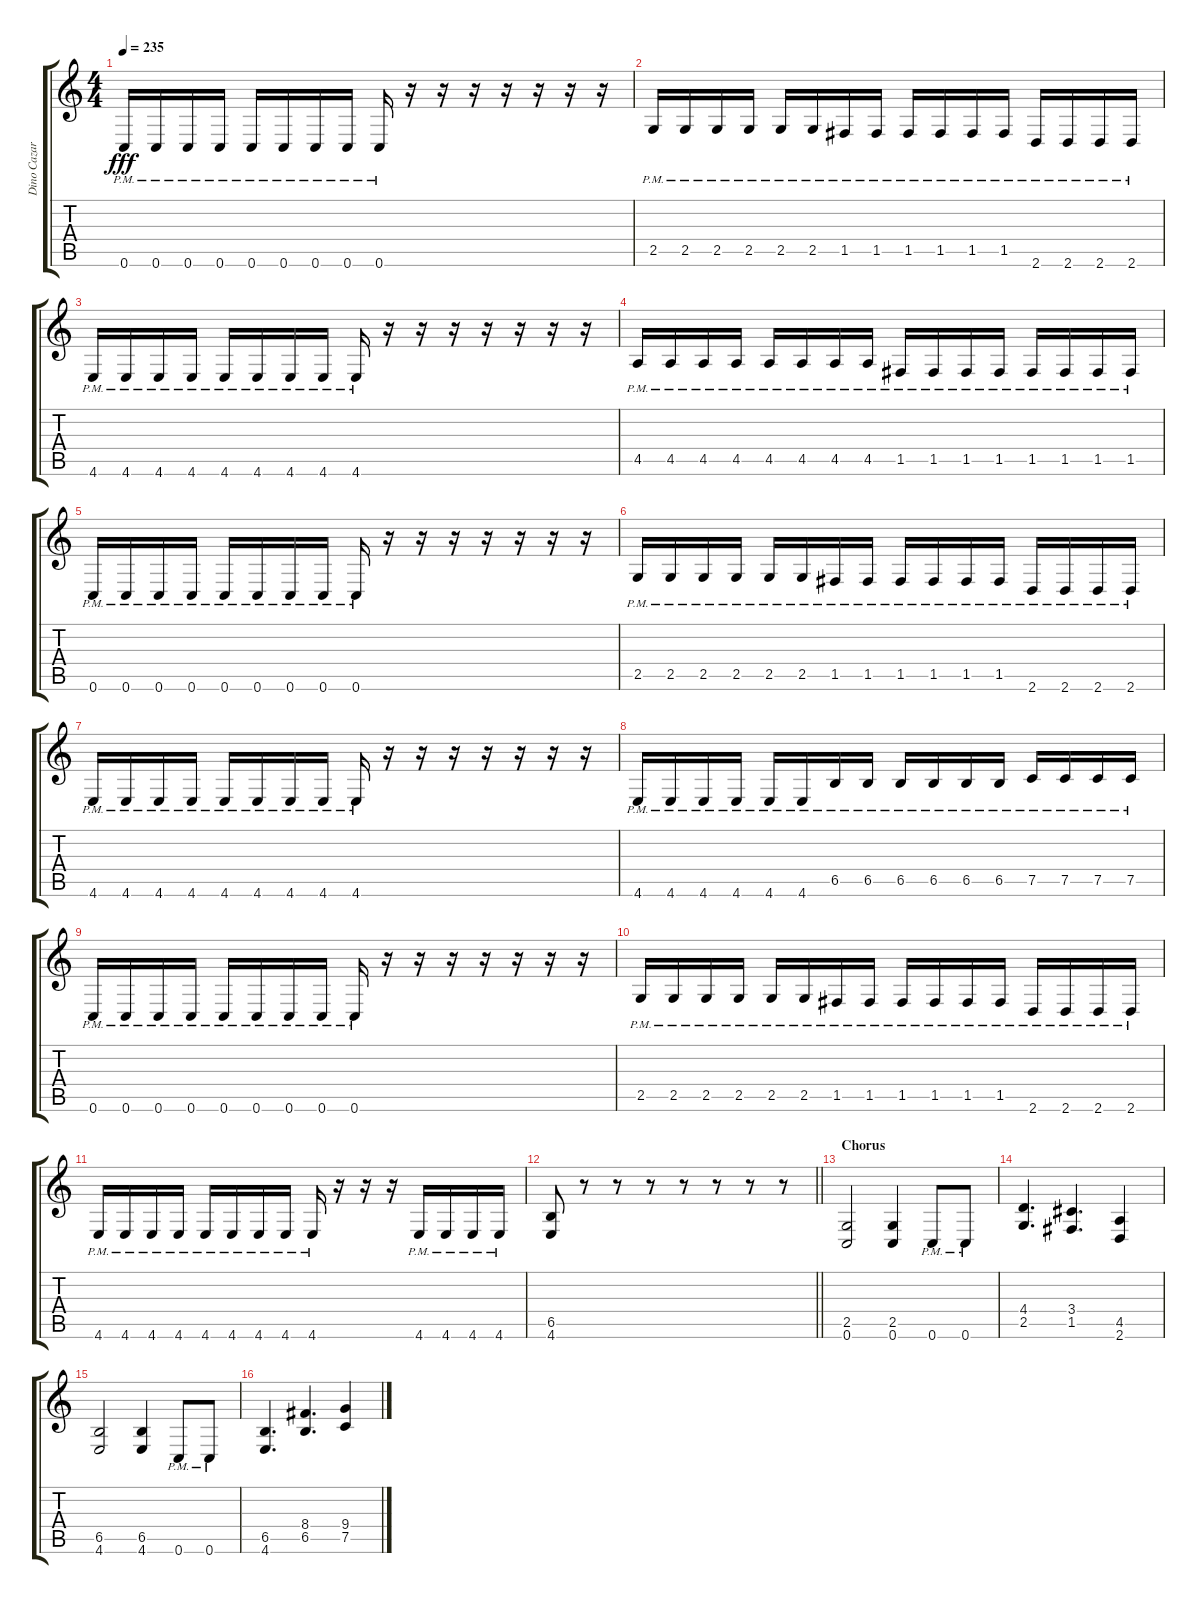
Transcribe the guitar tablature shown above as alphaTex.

\track ("Dino Cazares (Right)" "Dino Cazar") {instrument overdrivenguitar}
\staff {score tabs}
\tuning (C4 G3 Eb3 Bb2 F2 C2) {hide}
\ts (4 4)
\tempo 235
\clef g2
\ks c
0.6{pm}.16{dy fff} 0.6{pm}.16 0.6{pm}.16 0.6{pm}.16 0.6{pm}.16 0.6{pm}.16 0.6{pm}.16 0.6{pm}.16 0.6{pm}.16 r.16 r.16 r.16 r.16 r.16 r.16 r.16 |
2.5{pm}.16 2.5{pm}.16 2.5{pm}.16 2.5{pm}.16 2.5{pm}.16 2.5{pm}.16 1.5{pm}.16 1.5{pm}.16 1.5{pm}.16 1.5{pm}.16 1.5{pm}.16 1.5{pm}.16 2.6{pm}.16 2.6{pm}.16 2.6{pm}.16 2.6{pm}.16 |
4.6{pm}.16 4.6{pm}.16 4.6{pm}.16 4.6{pm}.16 4.6{pm}.16 4.6{pm}.16 4.6{pm}.16 4.6{pm}.16 4.6{pm}.16 r.16 r.16 r.16 r.16 r.16 r.16 r.16 |
4.5{pm}.16 4.5{pm}.16 4.5{pm}.16 4.5{pm}.16 4.5{pm}.16 4.5{pm}.16 4.5{pm}.16 4.5{pm}.16 1.5{pm}.16 1.5{pm}.16 1.5{pm}.16 1.5{pm}.16 1.5{pm}.16 1.5{pm}.16 1.5{pm}.16 1.5{pm}.16 |
0.6{pm}.16 0.6{pm}.16 0.6{pm}.16 0.6{pm}.16 0.6{pm}.16 0.6{pm}.16 0.6{pm}.16 0.6{pm}.16 0.6{pm}.16 r.16 r.16 r.16 r.16 r.16 r.16 r.16 |
2.5{pm}.16 2.5{pm}.16 2.5{pm}.16 2.5{pm}.16 2.5{pm}.16 2.5{pm}.16 1.5{pm}.16 1.5{pm}.16 1.5{pm}.16 1.5{pm}.16 1.5{pm}.16 1.5{pm}.16 2.6{pm}.16 2.6{pm}.16 2.6{pm}.16 2.6{pm}.16 |
4.6{pm}.16 4.6{pm}.16 4.6{pm}.16 4.6{pm}.16 4.6{pm}.16 4.6{pm}.16 4.6{pm}.16 4.6{pm}.16 4.6{pm}.16 r.16 r.16 r.16 r.16 r.16 r.16 r.16 |
4.6{pm}.16 4.6{pm}.16 4.6{pm}.16 4.6{pm}.16 4.6{pm}.16 4.6{pm}.16 6.5{pm}.16 6.5{pm}.16 6.5{pm}.16 6.5{pm}.16 6.5{pm}.16 6.5{pm}.16 7.5{pm}.16 7.5{pm}.16 7.5{pm}.16 7.5{pm}.16 |
0.6{pm}.16 0.6{pm}.16 0.6{pm}.16 0.6{pm}.16 0.6{pm}.16 0.6{pm}.16 0.6{pm}.16 0.6{pm}.16 0.6{pm}.16 r.16 r.16 r.16 r.16 r.16 r.16 r.16 |
2.5{pm}.16 2.5{pm}.16 2.5{pm}.16 2.5{pm}.16 2.5{pm}.16 2.5{pm}.16 1.5{pm}.16 1.5{pm}.16 1.5{pm}.16 1.5{pm}.16 1.5{pm}.16 1.5{pm}.16 2.6{pm}.16 2.6{pm}.16 2.6{pm}.16 2.6{pm}.16 |
4.6{pm}.16 4.6{pm}.16 4.6{pm}.16 4.6{pm}.16 4.6{pm}.16 4.6{pm}.16 4.6{pm}.16 4.6{pm}.16 4.6{pm}.16 r.16 r.16 r.16 4.6{pm}.16 4.6{pm}.16 4.6{pm}.16 4.6{pm}.16 |
\barLineRight lightlight
(6.5 4.6).8 r.8 r.8 r.8 r.8 r.8 r.8 r.8 |
\section ("" "Chorus")
(2.5 0.6).2 (2.5 0.6).4 0.6{pm}.8 0.6{pm}.8 |
(4.4 2.5).4{d} (3.4 1.5).4{d} (4.5 2.6).4 |
(6.5 4.6).2 (6.5 4.6).4 0.6{pm}.8 0.6{pm}.8 |
(6.5 4.6).4{d} (8.4 6.5).4{d} (9.4 7.5).4
